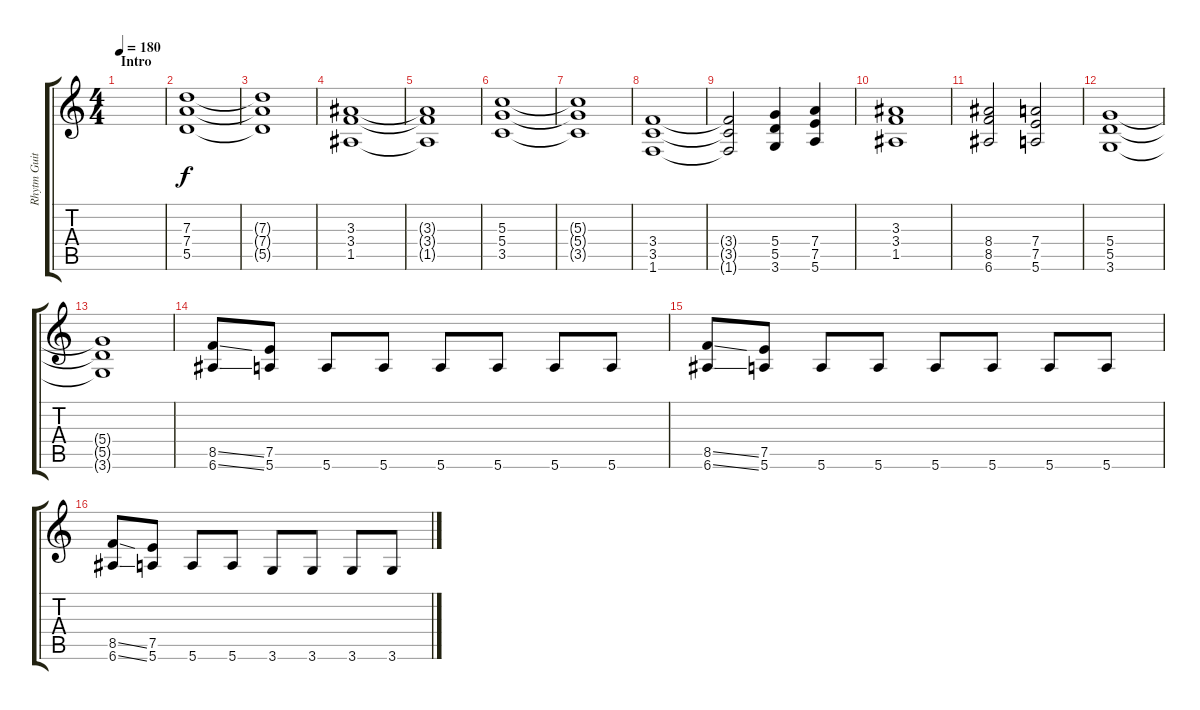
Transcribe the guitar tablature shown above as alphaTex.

\track ("Rhytm Guitar" "Rhytm Guit") {instrument distortionguitar}
\staff {score tabs}
\tuning (E4 B3 G3 D3 A2 E2) {hide}
\ts (4 4)
\section ("" "Intro")
\tempo 180
\clef g2
\ks c
|
(7.3 7.4 5.5).1 |
(7.3{t} 7.4{t} 5.5{t}).1 |
(3.3 3.4 1.5).1 |
(3.3{t} 3.4{t} 1.5{t}).1 |
(5.3 5.4 3.5).1 |
(5.3{t} 5.4{t} 3.5{t}).1 |
(3.4 3.5 1.6).1 |
(3.4{t} 3.5{t} 1.6{t}).2 (5.4 5.5 3.6).4 (7.4 7.5 5.6).4 |
(3.3 3.4 1.5).1 |
(8.4 8.5 6.6).2 (7.4 7.5 5.6).2 |
(5.4 5.5 3.6).1 |
(5.4{t} 5.5{t} 3.6{t}).1 |
(8.5{ss} 6.6{ss}).8 (7.5 5.6).8 5.6.8 5.6.8 5.6.8 5.6.8 5.6.8 5.6.8 |
(8.5{ss} 6.6{ss}).8 (7.5 5.6).8 5.6.8 5.6.8 5.6.8 5.6.8 5.6.8 5.6.8 |
(8.5{ss} 6.6{ss}).8 (7.5 5.6).8 5.6.8 5.6.8 3.6.8 3.6.8 3.6.8 3.6.8
